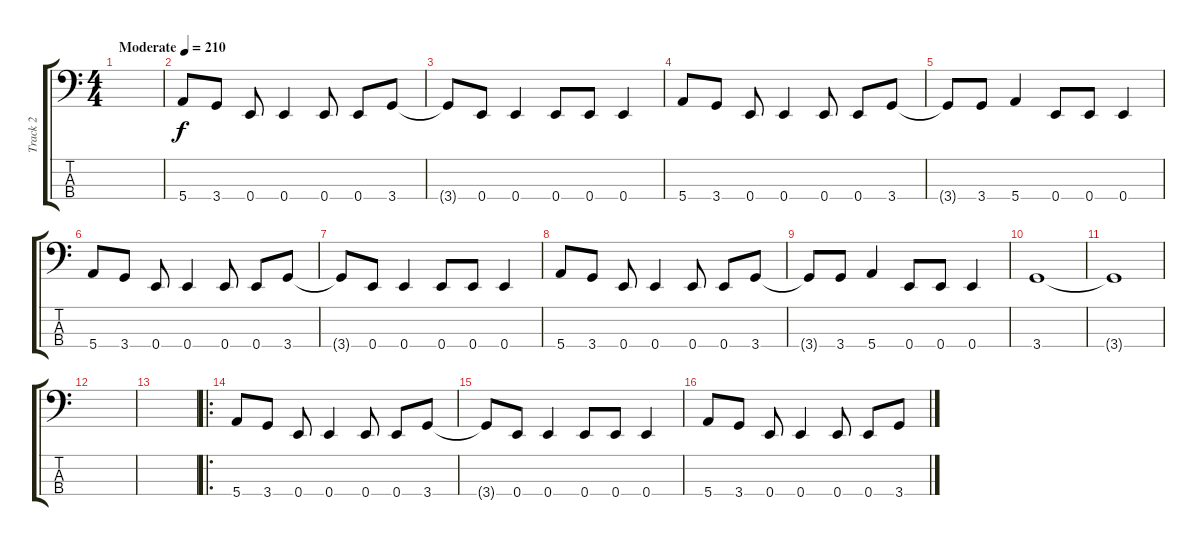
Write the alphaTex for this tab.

\track ("Track 2" "Track 2") {instrument electricbasspick}
\staff {score tabs}
\tuning (G2 D2 A1 E1) {hide}
\ts (4 4)
\tempo (210 "Moderate")
\clef f4
\ks c
|
5.4.8 3.4.8 0.4.8 0.4.4 0.4.8 0.4.8 3.4.8 |
3.4{t}.8 0.4.8 0.4.4 0.4.8 0.4.8 0.4.4 |
5.4.8 3.4.8 0.4.8 0.4.4 0.4.8 0.4.8 3.4.8 |
3.4{t}.8 3.4.8 5.4.4 0.4.8 0.4.8 0.4.4 |
5.4.8 3.4.8 0.4.8 0.4.4 0.4.8 0.4.8 3.4.8 |
3.4{t}.8 0.4.8 0.4.4 0.4.8 0.4.8 0.4.4 |
5.4.8 3.4.8 0.4.8 0.4.4 0.4.8 0.4.8 3.4.8 |
3.4{t}.8 3.4.8 5.4.4 0.4.8 0.4.8 0.4.4 |
3.4.1 |
3.4{t}.1 |
|
|
\ro
5.4.8 3.4.8 0.4.8 0.4.4 0.4.8 0.4.8 3.4.8 |
3.4{t}.8 0.4.8 0.4.4 0.4.8 0.4.8 0.4.4 |
5.4.8 3.4.8 0.4.8 0.4.4 0.4.8 0.4.8 3.4.8
